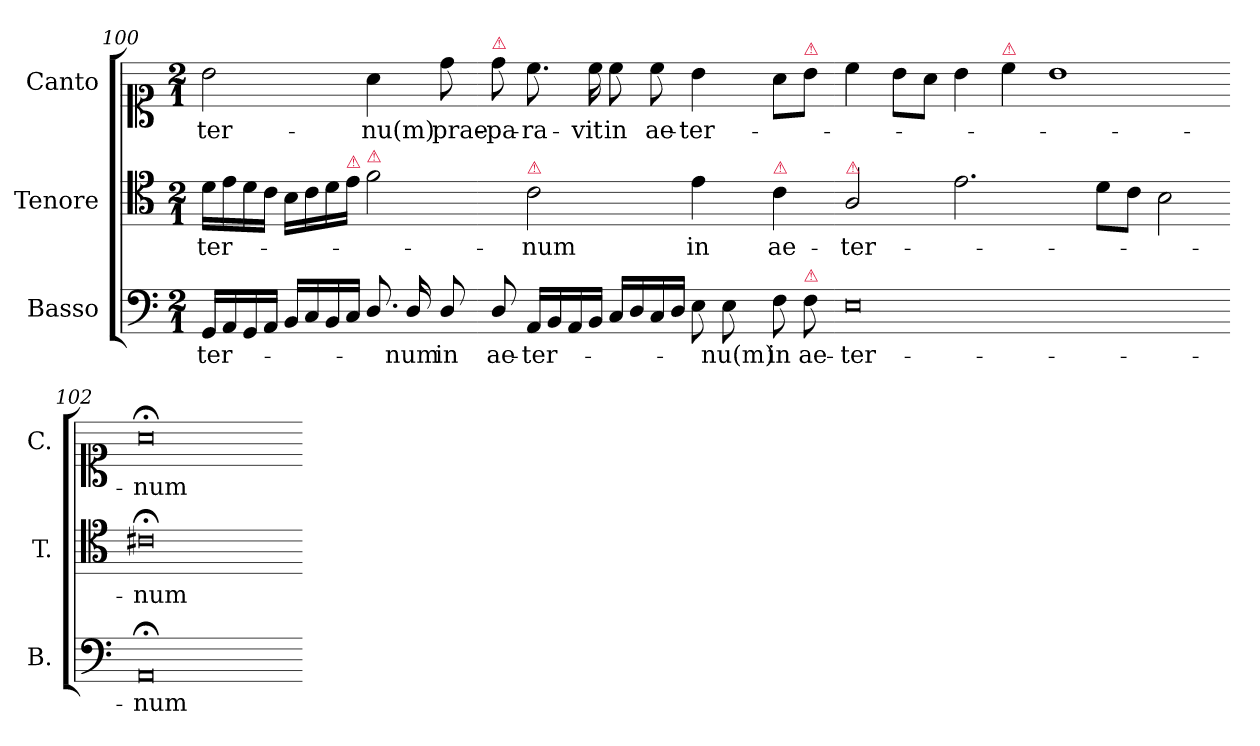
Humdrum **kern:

**kern	**text	**kern	**text	**kern	**text
*part3	*part3	*part2	*part2	*part1	*part1
*staff3	*staff3	*staff2	*staff2	*staff1	*staff1
*I"Basso	*	*I"Tenore	*	*I"Canto	*
*I'B.	*	*I'T.	*	*I'C.	*
*clefF4	*	*clefC4	*	*clefC1	*
*k[]	*	*k[]	*	*k[]	*
*M2/1	*	*M2/1	*	*M2/1	*
=100	=100	=100	=100	=100	=100
!	!	!	!	!	!LO:LY:i
16GG/LL	-ter-	16d\LL	-ter-	2b\	-ter-
16AA/	.	16e\	.	.	.
16GG/	.	16d\	.	.	.
16AA/JJ	.	16c\JJ	.	.	.
16BB/LL	.	16B\LL	.	.	.
16C/	.	16c\	.	.	.
16BB/	.	16d\	.	.	.
!	!	!LO:TX:a:color=crimson:t=⚠	!	!	!
16C/JJ	.	16e\JJ	.	.	.
!	!	!LO:TX:a:color=crimson:t=⚠	!	!	!
!	!	!	!	!	!LO:LY:i
8.D/	.	2f\	.	4a\	-nu(m)
16D/	-num	.	.	.	.
8D/	in	.	.	8dd\	prae-
!	!	!	!	!LO:TX:a:color=crimson:t=⚠	!
8D/	ae-	.	.	8dd\	-pa-
!	!	!LO:TX:a:color=crimson:t=⚠	!	!	!
16AA/LL	-ter-	2c\	-num	8.cc\	-ra-
16BB/	.	.	.	.	.
16AA/	.	.	.	.	.
16BB/JJ	.	.	.	16cc\	-vit
16C/LL	.	.	.	8cc\	in
16D/	.	.	.	.	.
16C/	.	.	.	8cc\	ae-
16D/JJ	.	.	.	.	.
!	!	!	!LO:LY:i	!	!
8E\	.	4e\	in	4b\	-ter-
8E\	-nu(m)	.	.	.	.
!	!	!LO:TX:a:color=crimson:t=⚠	!	!	!
!	!LO:LY:i	!	!LO:LY:i	!	!
8F\	in	4c\	ae-	8a\L	.
!	!	!	!	!LO:TX:a:color=crimson:t=⚠	!
!LO:TX:a:color=crimson:t=⚠	!	!	!	!	!
!	!LO:LY:i	!	!	!	!
8F\	ae-	.	.	8b\J	.
=101-	=101-	=101-	=101-	=101-	=101-
!	!	!LO:TX:a:color=crimson:t=⚠	!	!	!
!	!LO:LY:i	!	!LO:LY:i	!	!
0E\	-ter-	2A/	-ter-	4cc\	.
.	.	.	.	8b\L	.
.	.	.	.	8a\J	.
.	.	2.e\	.	4b\	.
!	!	!	!	!LO:TX:a:color=crimson:t=⚠	!
.	.	.	.	4cc\	.
.	.	.	.	1b\	.
.	.	8d\L	.	.	.
.	.	8c\J	.	.	.
.	.	2B\	.	.	.
=102-	=102-	=102-	=102-	=102-	=102-
!	!LO:LY:i	!	!LO:LY:i	!	!
0AA;</	-num	0c#X;<;\	-num	0a;<;\	-num
=-	=-	=-	=-	=-	=-
*-	*-	*-	*-	*-	*-
